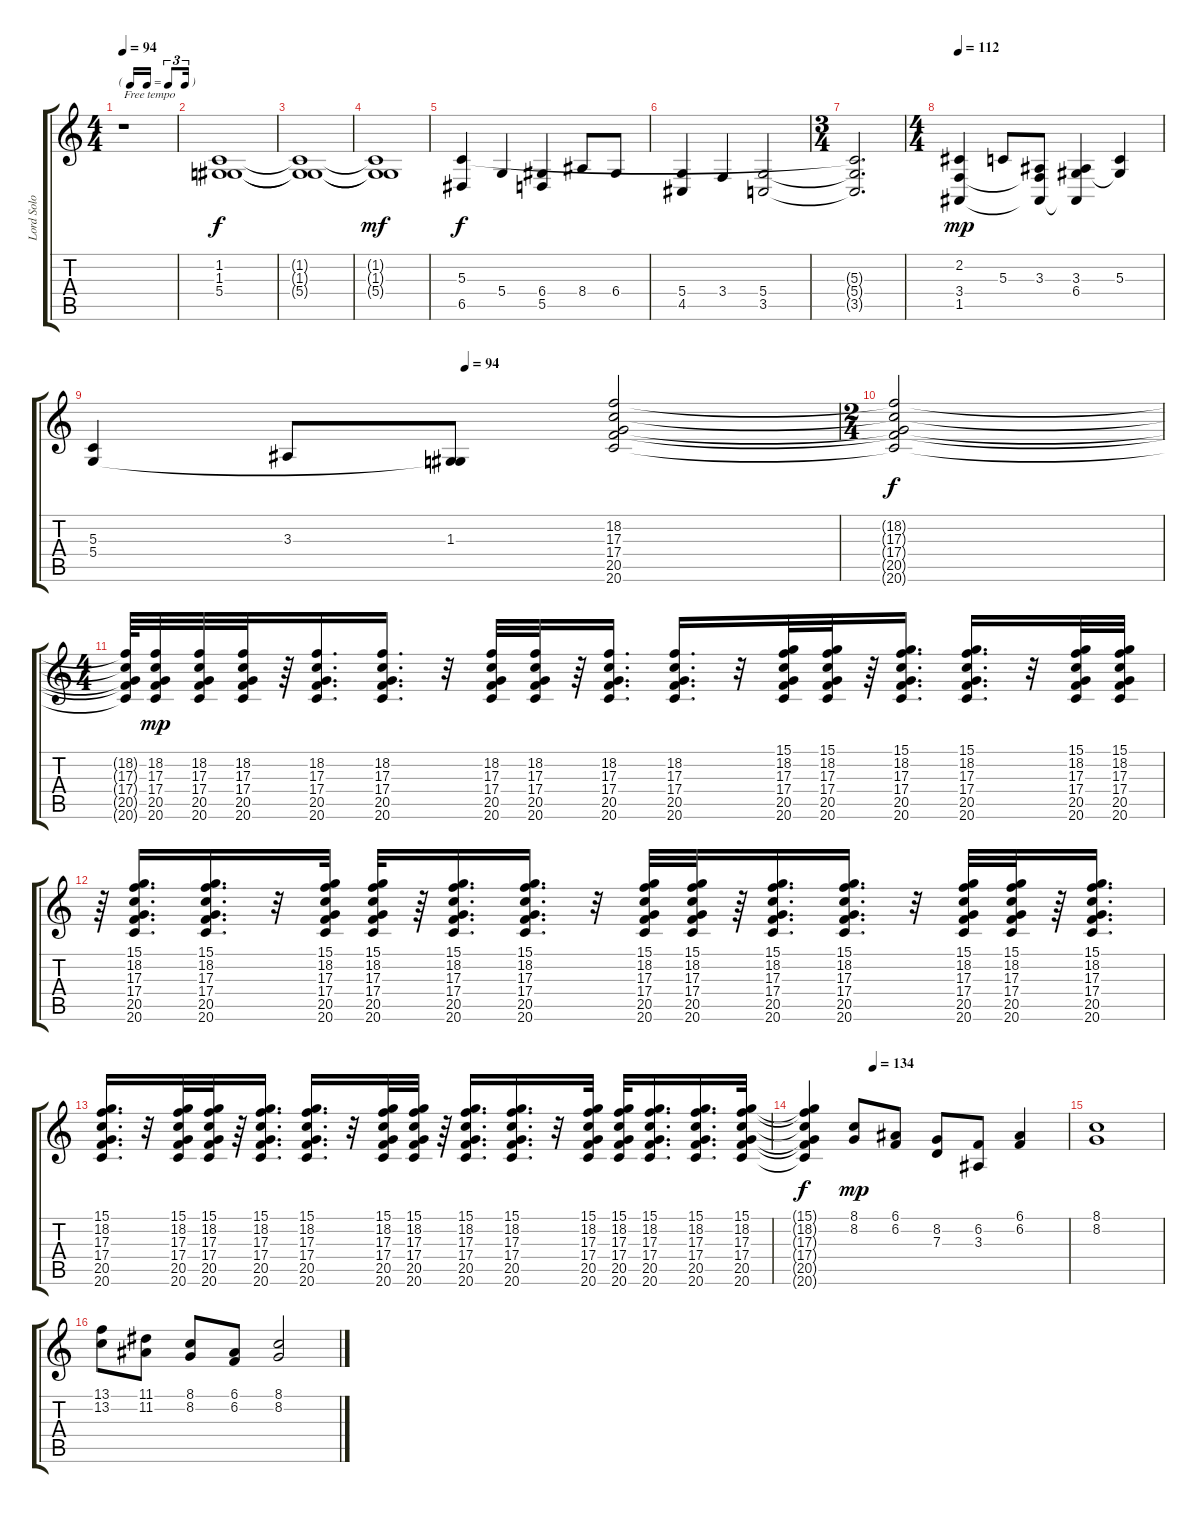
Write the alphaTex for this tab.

\track ("Lord Solo" "Lord Solo") {instrument drawbarorgan}
\staff {score tabs}
\tuning (E4 B3 G3 D3 A2 E2) {hide}
\ts (4 4)
\tf triplet16th
\tempo 94
\clef g2
\ks c
r.1{txt "Free tempo" dy f volume 0 instrument drawbarorgan} |
(1.2 1.3 5.4).1{volume 5} |
(1.2{t} 1.3{t} 5.4{t}).1 |
(1.2{t} 1.3{t} 5.4{t}).1{dy mf} |
(5.3 6.5).4{dy f} 5.4.4 (6.4 5.5).4 8.4.8 6.4.8 |
(5.4 4.5).4 3.4.4 (5.4 3.5).2 |
\ts (3 4)
(5.3{t} 5.4{t} 3.5{t}).2{d} |
\ts (4 4)
\tempo 112
(2.2 3.4 1.5).4{dy mp} 5.3.8 (3.3 3.4{t} 1.5{t}).8 (3.3 6.4 1.5{t}).4 (5.3 6.4{t}).4 |
\tempo (94 0.5)
(5.3 5.4).4 3.3.8 (1.3 5.4{t}).8 (18.2 17.3 17.4 20.5 20.6).2 |
\ts (2 4)
(18.2{t} 17.3{t} 17.4{t} 20.5{t} 20.6{t}).2{dy f volume 16} |
\ts (4 4)
(18.2{t} 17.3{t} 17.4{t} 20.5{t} 20.6{t}).64{instrument rockorgan} (18.2 17.3 17.4 20.5 20.6).32{dy mp} (18.2 17.3 17.4 20.5 20.6).32 (18.2 17.3 17.4 20.5 20.6).32 r.64 (18.2 17.3 17.4 20.5 20.6).16{d} (18.2 17.3 17.4 20.5 20.6).16{d} r.32 (18.2 17.3 17.4 20.5 20.6).32 (18.2 17.3 17.4 20.5 20.6).32 r.64 (18.2 17.3 17.4 20.5 20.6).16{d} (18.2 17.3 17.4 20.5 20.6).16{d} r.32 (15.1 18.2 17.3 17.4 20.5 20.6).32 (15.1 18.2 17.3 17.4 20.5 20.6).32 r.64 (15.1 18.2 17.3 17.4 20.5 20.6).16{d} (15.1 18.2 17.3 17.4 20.5 20.6).16{d} r.32 (15.1 18.2 17.3 17.4 20.5 20.6).32 (15.1 18.2 17.3 17.4 20.5 20.6).32 |
r.64 (15.1 18.2 17.3 17.4 20.5 20.6).16{d} (15.1 18.2 17.3 17.4 20.5 20.6).16{d} r.32 (15.1 18.2 17.3 17.4 20.5 20.6).32 (15.1 18.2 17.3 17.4 20.5 20.6).32 r.64 (15.1 18.2 17.3 17.4 20.5 20.6).16{d} (15.1 18.2 17.3 17.4 20.5 20.6).16{d} r.32 (15.1 18.2 17.3 17.4 20.5 20.6).32 (15.1 18.2 17.3 17.4 20.5 20.6).32 r.64 (15.1 18.2 17.3 17.4 20.5 20.6).16{d} (15.1 18.2 17.3 17.4 20.5 20.6).16{d} r.32 (15.1 18.2 17.3 17.4 20.5 20.6).32 (15.1 18.2 17.3 17.4 20.5 20.6).32 r.64 (15.1 18.2 17.3 17.4 20.5 20.6).16{d} |
(15.1 18.2 17.3 17.4 20.5 20.6).16{d} r.32 (15.1 18.2 17.3 17.4 20.5 20.6).32 (15.1 18.2 17.3 17.4 20.5 20.6).32 r.64 (15.1 18.2 17.3 17.4 20.5 20.6).16{d} (15.1 18.2 17.3 17.4 20.5 20.6).16{d} r.32 (15.1 18.2 17.3 17.4 20.5 20.6).32 (15.1 18.2 17.3 17.4 20.5 20.6).32 r.64 (15.1 18.2 17.3 17.4 20.5 20.6).16{d} (15.1 18.2 17.3 17.4 20.5 20.6).16{d} r.32 (15.1 18.2 17.3 17.4 20.5 20.6).32 (15.1 18.2 17.3 17.4 20.5 20.6).32 (15.1 18.2 17.3 17.4 20.5 20.6).16{d} (15.1 18.2 17.3 17.4 20.5 20.6).16{d} (15.1 18.2 17.3 17.4 20.5 20.6).32 |
\tempo (134 0.25)
(15.1{t} 18.2{t} 17.3{t} 17.4{t} 20.5{t} 20.6{t}).4{dy f} (8.1 8.2).8{dy mp instrument rockorgan} (6.1 6.2).8 (8.2 7.3).8 (6.2 3.3).8 (6.1 6.2).4 |
(8.1 8.2).1 |
(13.1 13.2).8 (11.1 11.2).8 (8.1 8.2).8 (6.1 6.2).8 (8.1 8.2).2
